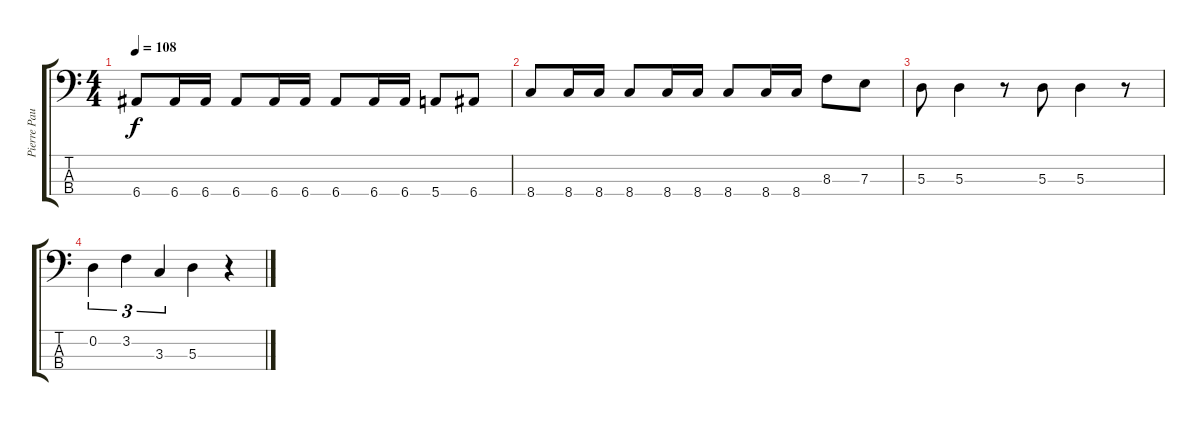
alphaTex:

\track ("Pierre Paul" "Pierre Pau") {instrument electricbasspick}
\staff {score tabs}
\tuning (G2 D2 A1 E1) {hide}
\ts (4 4)
\tempo 108
\clef f4
\ks c
6.4.8{dy f} 6.4.16 6.4.16 6.4.8 6.4.16 6.4.16 6.4.8 6.4.16 6.4.16 5.4.8 6.4.8 |
8.4.8 8.4.16 8.4.16 8.4.8 8.4.16 8.4.16 8.4.8 8.4.16 8.4.16 8.3.8 7.3.8 |
5.3.8 5.3.4 r.8 5.3.8 5.3.4 r.8 |
0.2.4{tu (3 2)} 3.2.4{tu (3 2)} 3.3.4{tu (3 2)} 5.3.4 r.4
